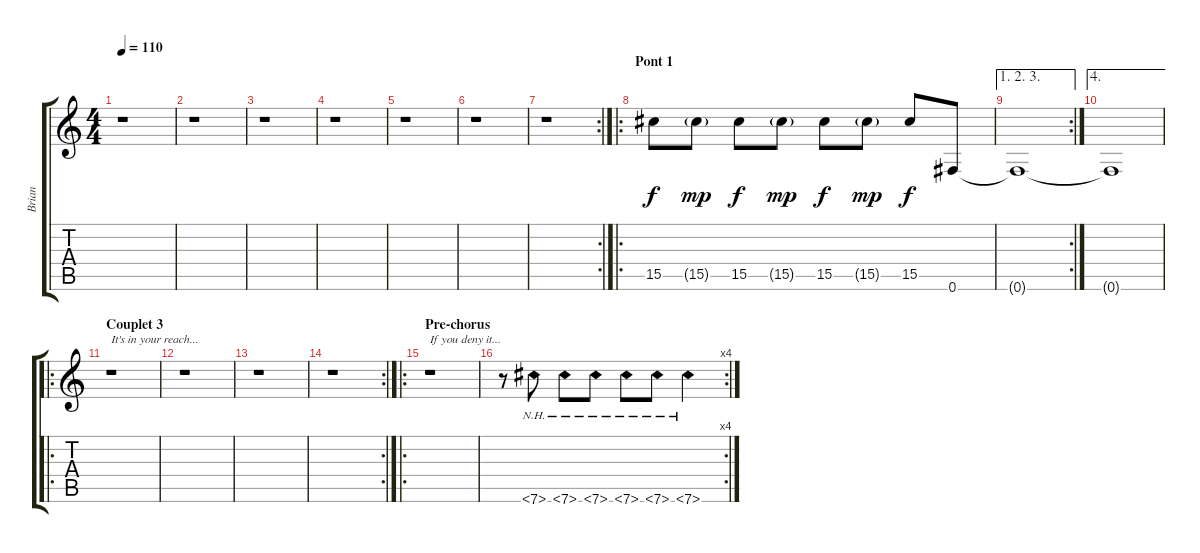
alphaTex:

\track ("Brian" "Brian") {instrument electricguitarclean}
\staff {score tabs}
\tuning (C4 C4 Ab3 Eb3 Bb2 Gb2) {hide}
\ts (4 4)
\tempo 110
\clef g2
\ks c
r.1{dy f} |
r.1 |
r.1 |
r.1 |
r.1 |
r.1 |
\rc 2
r.1 |
\ro
\section ("" "Pont 1")
15.5.8 15.5{g}.8{dy mp} 15.5.8{dy f} 15.5{g}.8{dy mp} 15.5.8{dy f} 15.5{g}.8{dy mp} 15.5.8{dy f} 0.6.8 |
\ae (1 2 3)
\rc 2
0.6{t}.1 |
\ae 4
0.6{t}.1 |
\ro
\section ("" "Couplet 3")
r.1{txt "It's in your reach..."} |
r.1 |
r.1 |
\rc 2
r.1 |
\ro
\section ("" "Pre-chorus")
r.1{txt "If you deny it..."} |
\rc 4
r.8 7.6{nh}.8 7.6{nh}.8 7.6{nh}.8 7.6{nh}.8 7.6{nh}.8 7.6{nh}.4
